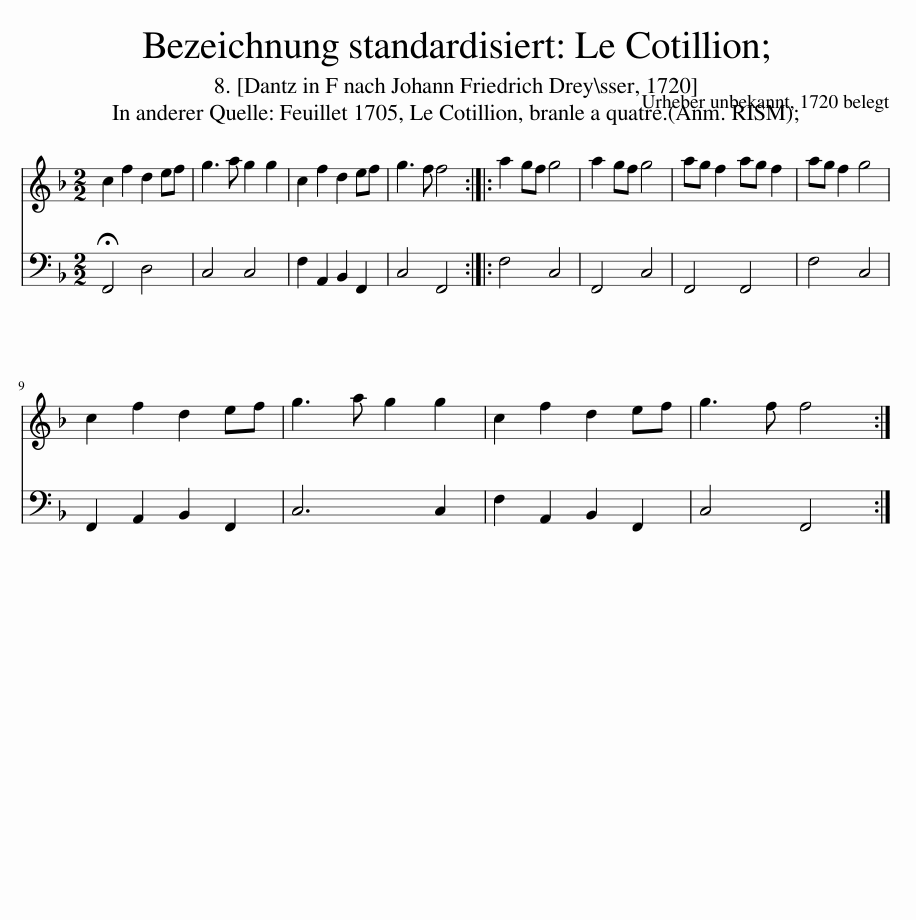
X:1
%%score 1 2
L:1/8
M:2/2
I:linebreak $
K:F
V:1 treble
V:2 bass
V:1
 c2 f2 d2 ef | g3 a g2 g2 | c2 f2 d2 ef | g3 f f4 :: a2 gf g4 | %5
 a2 gf g4 | ag f2 ag f2 | ag f2 g4 |$ c2 f2 d2 ef | g3 a g2 g2 | %10
 c2 f2 d2 ef | g3 f f4 :| %12
V:2
 !fermata!F,,4 D,4 | C,4 C,4 | F,2 A,,2 B,,2 F,,2 | C,4 F,,4 :: F,4 C,4 | %5
 F,,4 C,4 | F,,4 F,,4 | F,4 C,4 |$ F,,2 A,,2 B,,2 F,,2 | C,6 C,2 | %10
 F,2 A,,2 B,,2 F,,2 | C,4 F,,4 :| %12
